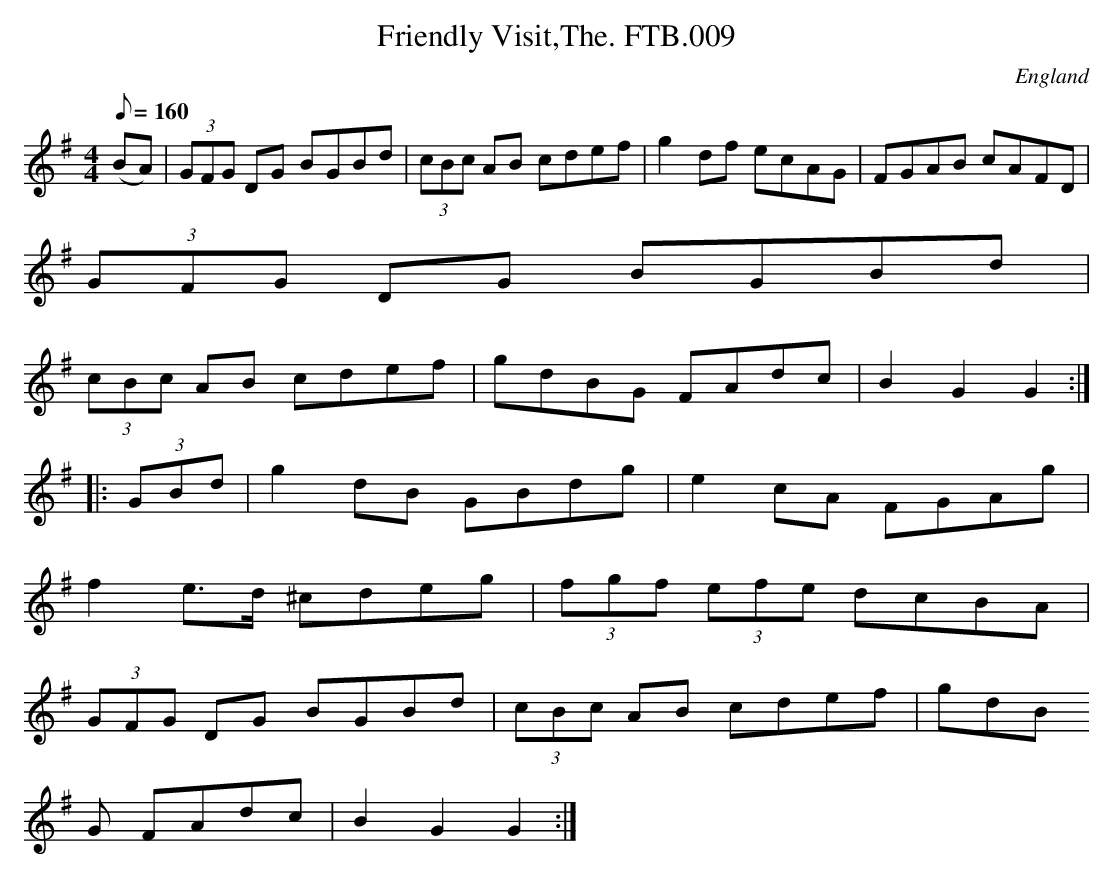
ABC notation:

X:1
T:Friendly Visit,The. FTB.009
M:4/4
L:1/8
Q:160
O:England
K:G
(BA)|(3GFG DG BGBd|(3cBc AB cdef|g2df ecAG|FGAB cAFD|
(3GFG DG BGBd|
(3cBc AB cdef|gdBG FAdc|B2G2G2:|
|:(3GBd|g2dB GBdg|e2cA FGAg|
f2e>d ^cdeg|(3fgf (3efe dcBA|
(3GFG DG BGBd|(3cBc AB cdef|gdB
G FAdc|B2G2G2:|
